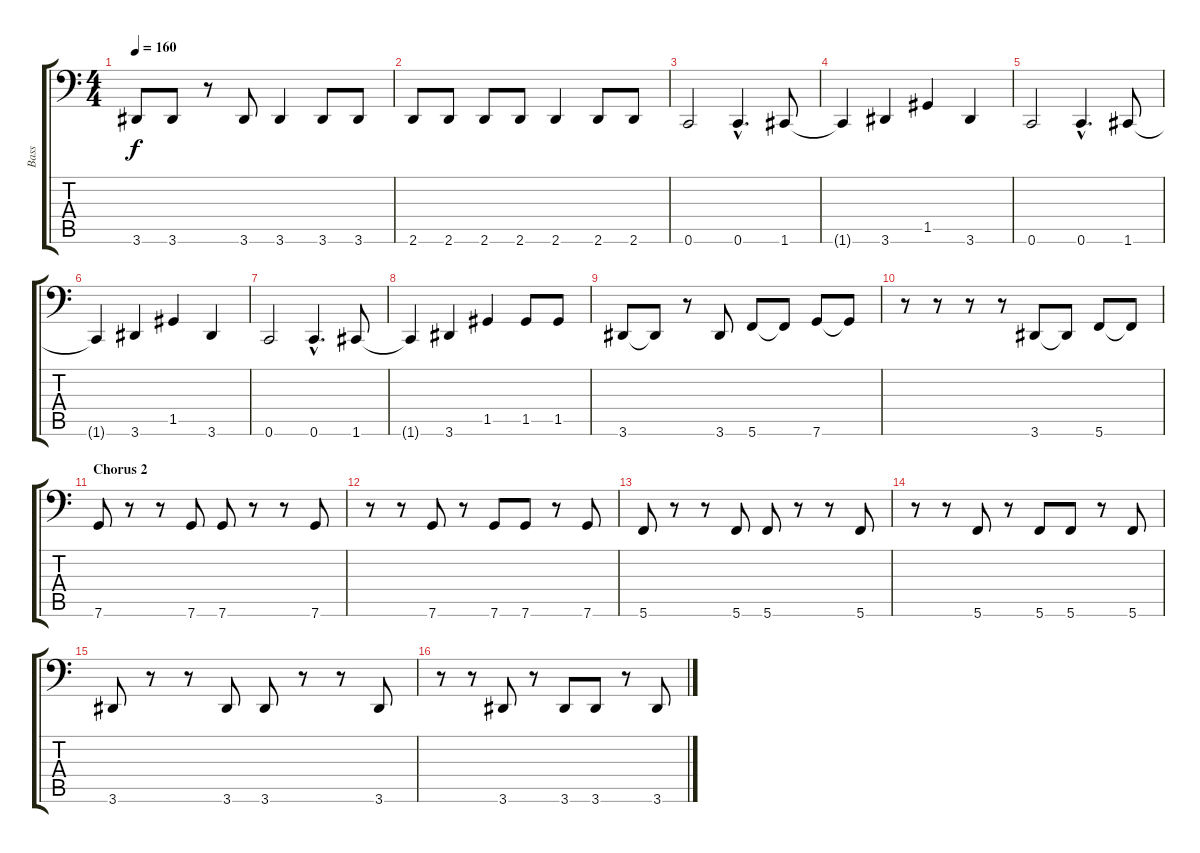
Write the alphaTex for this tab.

\track ("Bass" "Bass") {instrument electricbassfinger}
\staff {score tabs}
\tuning (D3 A2 F2 C2 G1 C1) {hide}
\ts (4 4)
\tempo 160
\clef f4
\ks c
3.6.8{dy f} 3.6.8 r.8 3.6.8 3.6.4 3.6.8 3.6.8 |
2.6.8 2.6.8 2.6.8 2.6.8 2.6.4 2.6.8 2.6.8 |
0.6.2{instrument electricbasspick} 0.6{hac}.4{d} 1.6.8 |
1.6{t}.4 3.6.4 1.5.4 3.6.4 |
0.6.2 0.6{hac}.4{d} 1.6.8 |
1.6{t}.4 3.6.4 1.5.4 3.6.4 |
0.6.2 0.6{hac}.4{d} 1.6.8 |
1.6{t}.4 3.6.4 1.5.4 1.5.8 1.5.8 |
3.6.8{volume 16 instrument electricbasspick} 3.6{t}.8 r.8 3.6.8 5.6.8 5.6{t}.8 7.6.8 7.6{t}.8 |
r.8 r.8 r.8 r.8 3.6.8 3.6{t}.8 5.6.8 5.6{t}.8 |
\section ("" "Chorus 2")
7.6.8 r.8 r.8 7.6.8 7.6.8 r.8 r.8 7.6.8 |
r.8 r.8 7.6.8 r.8 7.6.8 7.6.8 r.8 7.6.8 |
5.6.8 r.8 r.8 5.6.8 5.6.8 r.8 r.8 5.6.8 |
r.8 r.8 5.6.8 r.8 5.6.8 5.6.8 r.8 5.6.8 |
3.6.8 r.8 r.8 3.6.8 3.6.8 r.8 r.8 3.6.8 |
r.8 r.8 3.6.8 r.8 3.6.8 3.6.8 r.8 3.6.8
